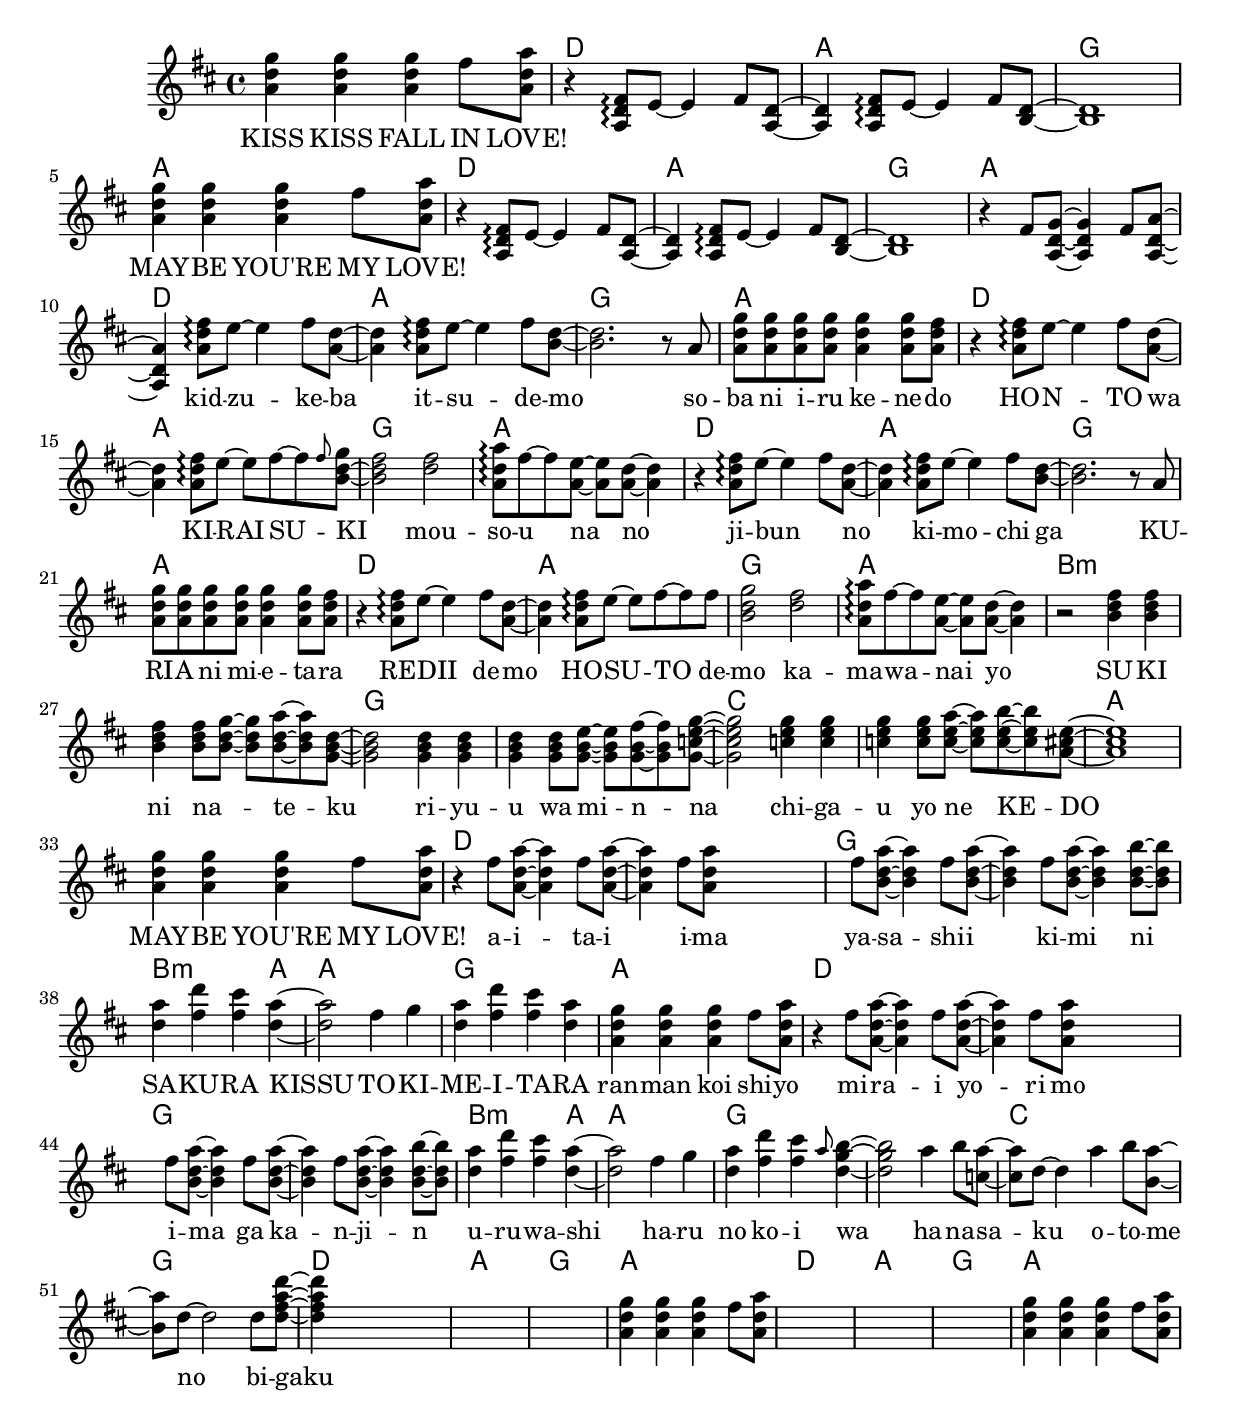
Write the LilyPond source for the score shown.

\version "2.14.2"
\language "english"

maybelove = \relative a' { \repeat unfold 3 { <a d g>4 } fs'8 <a, d a'> | }
kidzuke = \relative a' { <a=' d fs>8\arpeggio e'8~e4 fs8 }
kidzukeba = \relative a' { \kidzuke <a=' d>8~<a d>4 }
itsudemo = \relative a' { \kidzuke <b=' d>8~ | }
sobaniirukenedo = \relative a' { r8 a | \repeat unfold 4 { <a d g> } <a d g>4
                                 <a d g>8 <a d fs> | }
hontowa = \kidzukeba
kiraisu = \relative a' { <a d fs>8\arpeggio e'8~e fs~fs }
kiraisuki = \relative a' { \kiraisu \grace fs'=''8 <b,=' d g>~ | }
mousounano = \relative a' { <d fs>2 | <a d a'>8\arpeggio fs'~fs
                            <a, e'>~<a e'> <a d>~<a d>4 }
hosutodemo = \relative a' { \kiraisu fs'=''8 | <b,=' d g>2 }
sukininateku = \relative b' { \repeat unfold 3 { <b d fs>4 } <b d fs>8
                            <b d g>~<b d g> <b d a'>~<b d a'> <g=' b d>8~ | }
riyuuwaminna = \relative g' { \repeat unfold 3 { <g b d>4 } <g b d>8
                              <g b e>~<g b e> <g b fs'>~<g b fs'>
                              <g=' c e g=''>8~ | }
chigauyonekedo = \relative c'' { \repeat unfold 3 { <c e g>4 } <c e g>8
                                <c e a>~<c e a> <c e b'>~<c e b'>
                                <a=' cs e>8~ | }
aitaiima = \relative fs'' { \repeat unfold 2 { fs8 <a,=' d a'>~<a=' d a'>4 }
                            fs'=''8 <a,=' d a'=''> }
yasashiikimini = \relative fs'' { \repeat unfold 3
                                  { fs8 <b,=' d a'>~<b d a'>4 }
                                  <b d b'>8~<b d b'> | }
sakurakissu = \relative d'' { <d a'>4 <fs d'> <fs cs'> <d a'>~ | }
tokimeitara = \relative fs'' { fs4 g | <d a'> <fs d'> <fs cs'> <d a'> | }
harunokoiwa = \relative fs'' { fs4 g | <d a'> <fs d'> <fs cs'>
                               \grace a8 <d, g b>4~ | }
hanasakuotomeno = \relative a'' { a4 b8 <c, a'>8~<c a'> d~d4
                                  a'4 b8 <b, a'>8~<b a'> d~d2 }
bigaku = \relative d'' { d8 <d fs a d>~ }

melody = \new Voice = "melody" {
  \clef treble
  \key d \major
  \time 4/4
  \repeat unfold 2 {
    \maybelove |
    \skip1 \skip1 \skip1
  }
  \skip1
  \skip4 \kidzukeba \itsudemo \relative b' { <b d>2. }
  \sobaniirukenedo |
  r4 \kidzukeba \kiraisuki \relative b' { <b d fs>2 }
  \mousounano |
  r4 \kidzukeba \itsudemo \relative b' { <b d>2. }
  \sobaniirukenedo |
  r4 \kidzukeba \hosutodemo
  \mousounano |
  r2 \sukininateku \relative g' { <g b d>2 }
  \riyuuwaminna \relative g' { <g c e g=''>2 }
  \chigauyonekedo \relative a' { <a cs e>1 } |
  \maybelove |
  r4 \aitaiima \skip2 \skip4 \yasashiikimini |
  \sakurakissu \relative d'' { <d a'>2 }
  \tokimeitara | \maybelove |
  r4 \aitaiima \skip2 \skip4 \yasashiikimini |
  \sakurakissu \relative d'' { <d a'>2 }
  \harunokoiwa \relative d'' { <d g b>2 }
  \hanasakuotomeno
  \bigaku \relative d'' { <d fs a d>4 }
  \skip2. \skip1 \skip1
  \maybelove |
  \skip1 \skip1 \skip1
  \maybelove |
}

accompaniment = \new Voice = "accompaniment" {
  \clef treble
  \key d \major
  \time 4/4
  \repeat unfold 2 {
    \skip1 |
    r4 \transpose a' a { \kidzukeba \itsudemo } \relative b { <b d>1 } |
  }
  \relative fs' { r4 fs8 <a, d g>~<a d g>4 fs'8 <a, d a'>~<a d a'>4 }
}

verseZero = \lyricmode {
  KISS  KISS  FALL  IN  LOVE!
  MAY -- BE  YOU'RE  MY  LOVE!
  kid -- zu -- ke -- ba  it -- su -- de -- mo
  so -- ba  ni  i -- ru  ke -- ne -- do
  HO -- N -- TO  wa  KI -- RAI  SU -- KI
  mou -- so -- u  na  no

  ji -- bun _  no  ki -- mo -- chi  ga
  KU -- RI -- A  ni  mi -- e -- ta -- ra
  RE -- DII  de -- mo  HO -- SU -- TO  de -- mo
  ka -- ma -- wa -- nai  yo

  SU -- KI  ni  na _ -- te -- ku
  ri -- yu -- u  wa  mi -- n -- na
  chi -- ga -- u  yo  ne  KE -- DO
  MAY -- BE  YOU'RE  MY  LOVE!

  a -- i -- ta -- i  i -- ma
  ya -- sa -- shi -- i  ki -- mi  ni
  SA -- KU -- RA  KISSU
  TO -- KI -- ME -- I -- TA -- RA
  ran -- man  koi  shi -- yo

  mi -- ra -- i  yo -- ri  mo
  i -- ma  ga  ka -- n -- ji -- n
  u -- ru -- wa -- shi
  ha -- ru  no  ko -- i  wa

  ha -- na -- sa -- ku  o -- to -- me  no
  bi -- gaku
}

chordnames = \new ChordNames {
  \chordmode {
    \skip1
    \repeat unfold 6 { d1 a g a }
    b\breve:m g c a
    d g b2.:m a4 a1 g a
    d\breve g b2.:m a4 a1 g\breve
    c1 g
    \repeat unfold 2 { d1 a g a }
  }
}

\score {
  <<
    \chordnames
    \new Staff <<
      \melody
      \accompaniment
    >>
    \new Lyrics \lyricsto "melody" {
      \verseZero
    }
  >>
}
